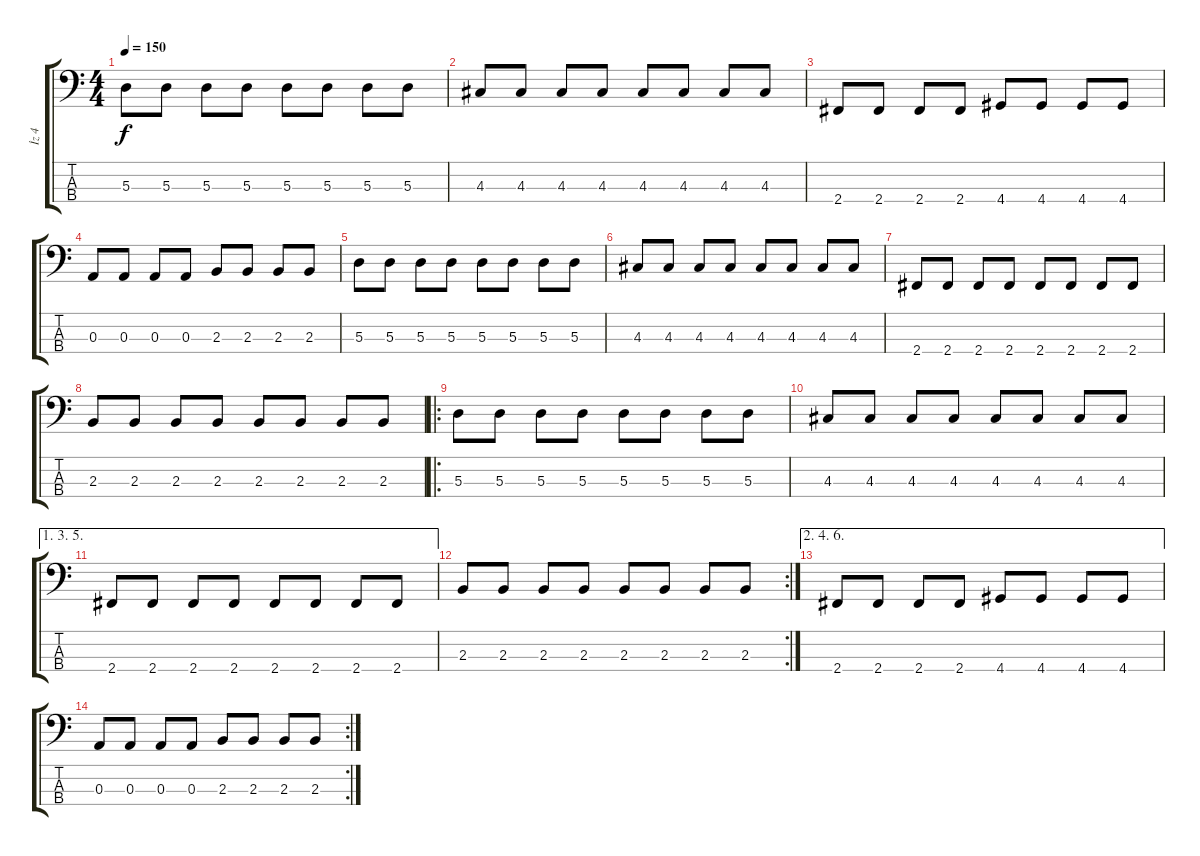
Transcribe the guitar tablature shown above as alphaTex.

\track ("İz 4" "İz 4") {instrument electricbassfinger}
\staff {score tabs}
\tuning (G2 D2 A1 E1) {hide}
\ts (4 4)
\tempo 150
\clef f4
\ks c
5.3.8{dy f} 5.3.8 5.3.8 5.3.8 5.3.8 5.3.8 5.3.8 5.3.8 |
4.3.8 4.3.8 4.3.8 4.3.8 4.3.8 4.3.8 4.3.8 4.3.8 |
2.4.8 2.4.8 2.4.8 2.4.8 4.4.8 4.4.8 4.4.8 4.4.8 |
0.3.8 0.3.8 0.3.8 0.3.8 2.3.8 2.3.8 2.3.8 2.3.8 |
5.3.8 5.3.8 5.3.8 5.3.8 5.3.8 5.3.8 5.3.8 5.3.8 |
4.3.8 4.3.8 4.3.8 4.3.8 4.3.8 4.3.8 4.3.8 4.3.8 |
2.4.8 2.4.8 2.4.8 2.4.8 2.4.8 2.4.8 2.4.8 2.4.8 |
2.3.8 2.3.8 2.3.8 2.3.8 2.3.8 2.3.8 2.3.8 2.3.8 |
\ro
5.3.8 5.3.8 5.3.8 5.3.8 5.3.8 5.3.8 5.3.8 5.3.8 |
4.3.8 4.3.8 4.3.8 4.3.8 4.3.8 4.3.8 4.3.8 4.3.8 |
\ae (1 3 5)
2.4.8 2.4.8 2.4.8 2.4.8 2.4.8 2.4.8 2.4.8 2.4.8 |
\rc 2
2.3.8 2.3.8 2.3.8 2.3.8 2.3.8 2.3.8 2.3.8 2.3.8 |
\ae (2 4 6)
2.4.8 2.4.8 2.4.8 2.4.8 4.4.8 4.4.8 4.4.8 4.4.8 |
\rc 2
0.3.8 0.3.8 0.3.8 0.3.8 2.3.8 2.3.8 2.3.8 2.3.8
